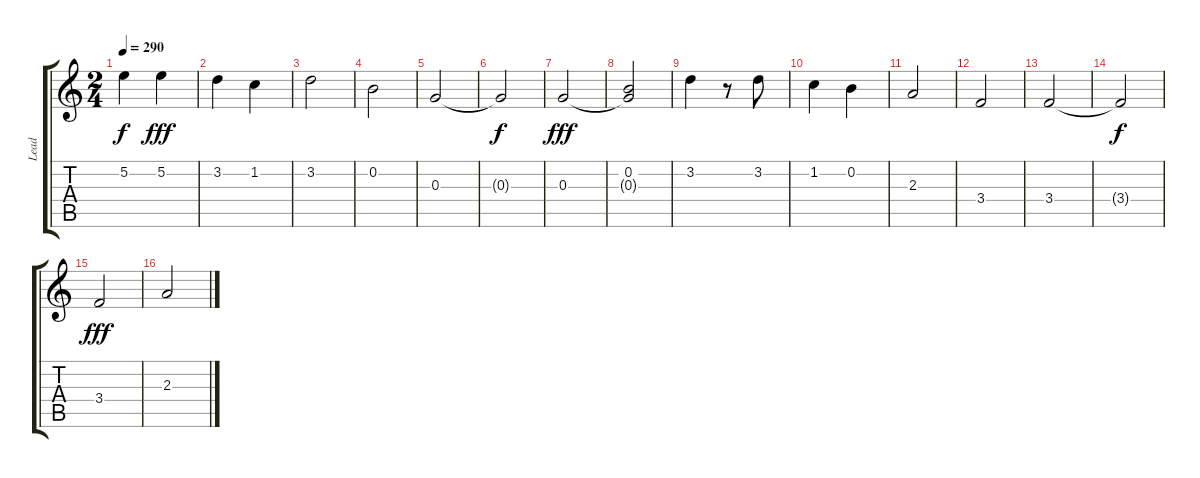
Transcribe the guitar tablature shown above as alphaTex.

\track ("Lead" "Lead") {instrument electricguitarclean}
\staff {score tabs}
\tuning (E4 B3 G3 D3 A2 E2) {hide}
\ts (2 4)
\tempo 290
\clef g2
\ks c
5.2{t}.4{dy f} 5.2.4{dy fff} |
3.2.4 1.2.4 |
3.2.2 |
0.2.2 |
0.3.2 |
0.3{t}.2{dy f} |
0.3.2{dy fff} |
(0.2 0.3{t}).2 |
3.2.4 r.8 3.2.8 |
1.2.4 0.2.4 |
2.3.2 |
3.4.2 |
3.4.2 |
3.4{t}.2{dy f} |
3.4.2{dy fff} |
2.3.2
